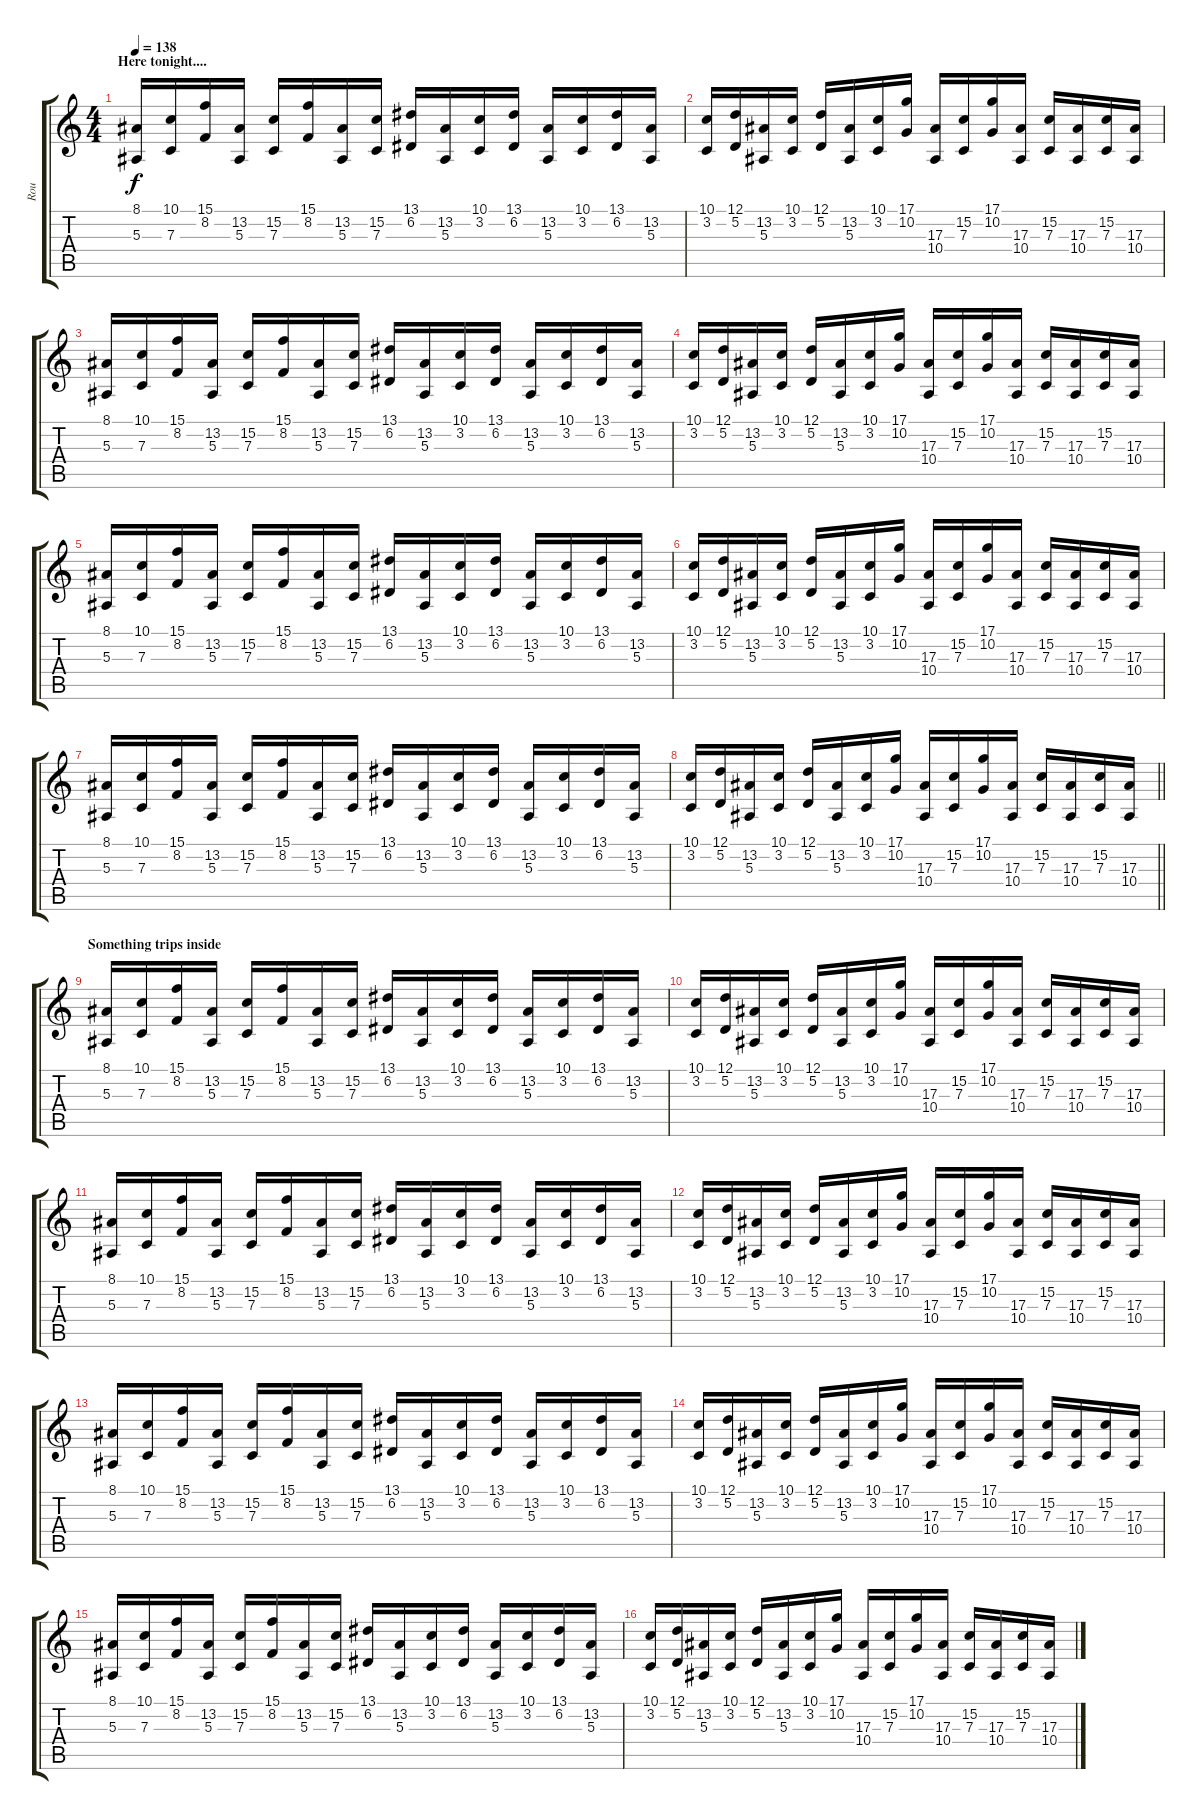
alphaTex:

\track ("Rou" "Rou") {instrument lead5charang}
\staff {score tabs}
\tuning (D4 A3 F3 C3 G2 C2) {hide}
\ts (4 4)
\section ("" "Here tonight....")
\tempo 138
\clef g2
\ks c
(8.1 5.3).16{dy f} (10.1 7.3).16 (15.1 8.2).16 (13.2 5.3).16 (15.2 7.3).16 (15.1 8.2).16 (13.2 5.3).16 (15.2 7.3).16 (13.1 6.2).16 (13.2 5.3).16 (10.1 3.2).16 (13.1 6.2).16 (13.2 5.3).16 (10.1 3.2).16 (13.1 6.2).16 (13.2 5.3).16 |
(10.1 3.2).16 (12.1 5.2).16 (13.2 5.3).16 (10.1 3.2).16 (12.1 5.2).16 (13.2 5.3).16 (10.1 3.2).16 (17.1 10.2).16 (17.3 10.4).16 (15.2 7.3).16 (17.1 10.2).16 (17.3 10.4).16 (15.2 7.3).16 (17.3 10.4).16 (15.2 7.3).16 (17.3 10.4).16 |
(8.1 5.3).16 (10.1 7.3).16 (15.1 8.2).16 (13.2 5.3).16 (15.2 7.3).16 (15.1 8.2).16 (13.2 5.3).16 (15.2 7.3).16 (13.1 6.2).16 (13.2 5.3).16 (10.1 3.2).16 (13.1 6.2).16 (13.2 5.3).16 (10.1 3.2).16 (13.1 6.2).16 (13.2 5.3).16 |
(10.1 3.2).16 (12.1 5.2).16 (13.2 5.3).16 (10.1 3.2).16 (12.1 5.2).16 (13.2 5.3).16 (10.1 3.2).16 (17.1 10.2).16 (17.3 10.4).16 (15.2 7.3).16 (17.1 10.2).16 (17.3 10.4).16 (15.2 7.3).16 (17.3 10.4).16 (15.2 7.3).16 (17.3 10.4).16 |
(8.1 5.3).16 (10.1 7.3).16 (15.1 8.2).16 (13.2 5.3).16 (15.2 7.3).16 (15.1 8.2).16 (13.2 5.3).16 (15.2 7.3).16 (13.1 6.2).16 (13.2 5.3).16 (10.1 3.2).16 (13.1 6.2).16 (13.2 5.3).16 (10.1 3.2).16 (13.1 6.2).16 (13.2 5.3).16 |
(10.1 3.2).16 (12.1 5.2).16 (13.2 5.3).16 (10.1 3.2).16 (12.1 5.2).16 (13.2 5.3).16 (10.1 3.2).16 (17.1 10.2).16 (17.3 10.4).16 (15.2 7.3).16 (17.1 10.2).16 (17.3 10.4).16 (15.2 7.3).16 (17.3 10.4).16 (15.2 7.3).16 (17.3 10.4).16 |
(8.1 5.3).16 (10.1 7.3).16 (15.1 8.2).16 (13.2 5.3).16 (15.2 7.3).16 (15.1 8.2).16 (13.2 5.3).16 (15.2 7.3).16 (13.1 6.2).16 (13.2 5.3).16 (10.1 3.2).16 (13.1 6.2).16 (13.2 5.3).16 (10.1 3.2).16 (13.1 6.2).16 (13.2 5.3).16 |
\barLineRight lightlight
(10.1 3.2).16 (12.1 5.2).16 (13.2 5.3).16 (10.1 3.2).16 (12.1 5.2).16 (13.2 5.3).16 (10.1 3.2).16 (17.1 10.2).16 (17.3 10.4).16 (15.2 7.3).16 (17.1 10.2).16 (17.3 10.4).16 (15.2 7.3).16 (17.3 10.4).16 (15.2 7.3).16 (17.3 10.4).16 |
\section ("" "Something trips inside")
(8.1 5.3).16 (10.1 7.3).16 (15.1 8.2).16 (13.2 5.3).16 (15.2 7.3).16 (15.1 8.2).16 (13.2 5.3).16 (15.2 7.3).16 (13.1 6.2).16 (13.2 5.3).16 (10.1 3.2).16 (13.1 6.2).16 (13.2 5.3).16 (10.1 3.2).16 (13.1 6.2).16 (13.2 5.3).16 |
(10.1 3.2).16 (12.1 5.2).16 (13.2 5.3).16 (10.1 3.2).16 (12.1 5.2).16 (13.2 5.3).16 (10.1 3.2).16 (17.1 10.2).16 (17.3 10.4).16 (15.2 7.3).16 (17.1 10.2).16 (17.3 10.4).16 (15.2 7.3).16 (17.3 10.4).16 (15.2 7.3).16 (17.3 10.4).16 |
(8.1 5.3).16 (10.1 7.3).16 (15.1 8.2).16 (13.2 5.3).16 (15.2 7.3).16 (15.1 8.2).16 (13.2 5.3).16 (15.2 7.3).16 (13.1 6.2).16 (13.2 5.3).16 (10.1 3.2).16 (13.1 6.2).16 (13.2 5.3).16 (10.1 3.2).16 (13.1 6.2).16 (13.2 5.3).16 |
(10.1 3.2).16 (12.1 5.2).16 (13.2 5.3).16 (10.1 3.2).16 (12.1 5.2).16 (13.2 5.3).16 (10.1 3.2).16 (17.1 10.2).16 (17.3 10.4).16 (15.2 7.3).16 (17.1 10.2).16 (17.3 10.4).16 (15.2 7.3).16 (17.3 10.4).16 (15.2 7.3).16 (17.3 10.4).16 |
(8.1 5.3).16 (10.1 7.3).16 (15.1 8.2).16 (13.2 5.3).16 (15.2 7.3).16 (15.1 8.2).16 (13.2 5.3).16 (15.2 7.3).16 (13.1 6.2).16 (13.2 5.3).16 (10.1 3.2).16 (13.1 6.2).16 (13.2 5.3).16 (10.1 3.2).16 (13.1 6.2).16 (13.2 5.3).16 |
(10.1 3.2).16 (12.1 5.2).16 (13.2 5.3).16 (10.1 3.2).16 (12.1 5.2).16 (13.2 5.3).16 (10.1 3.2).16 (17.1 10.2).16 (17.3 10.4).16 (15.2 7.3).16 (17.1 10.2).16 (17.3 10.4).16 (15.2 7.3).16 (17.3 10.4).16 (15.2 7.3).16 (17.3 10.4).16 |
(8.1 5.3).16 (10.1 7.3).16 (15.1 8.2).16 (13.2 5.3).16 (15.2 7.3).16 (15.1 8.2).16 (13.2 5.3).16 (15.2 7.3).16 (13.1 6.2).16 (13.2 5.3).16 (10.1 3.2).16 (13.1 6.2).16 (13.2 5.3).16 (10.1 3.2).16 (13.1 6.2).16 (13.2 5.3).16 |
(10.1 3.2).16 (12.1 5.2).16 (13.2 5.3).16 (10.1 3.2).16 (12.1 5.2).16 (13.2 5.3).16 (10.1 3.2).16 (17.1 10.2).16 (17.3 10.4).16 (15.2 7.3).16 (17.1 10.2).16 (17.3 10.4).16 (15.2 7.3).16 (17.3 10.4).16 (15.2 7.3).16 (17.3 10.4).16
